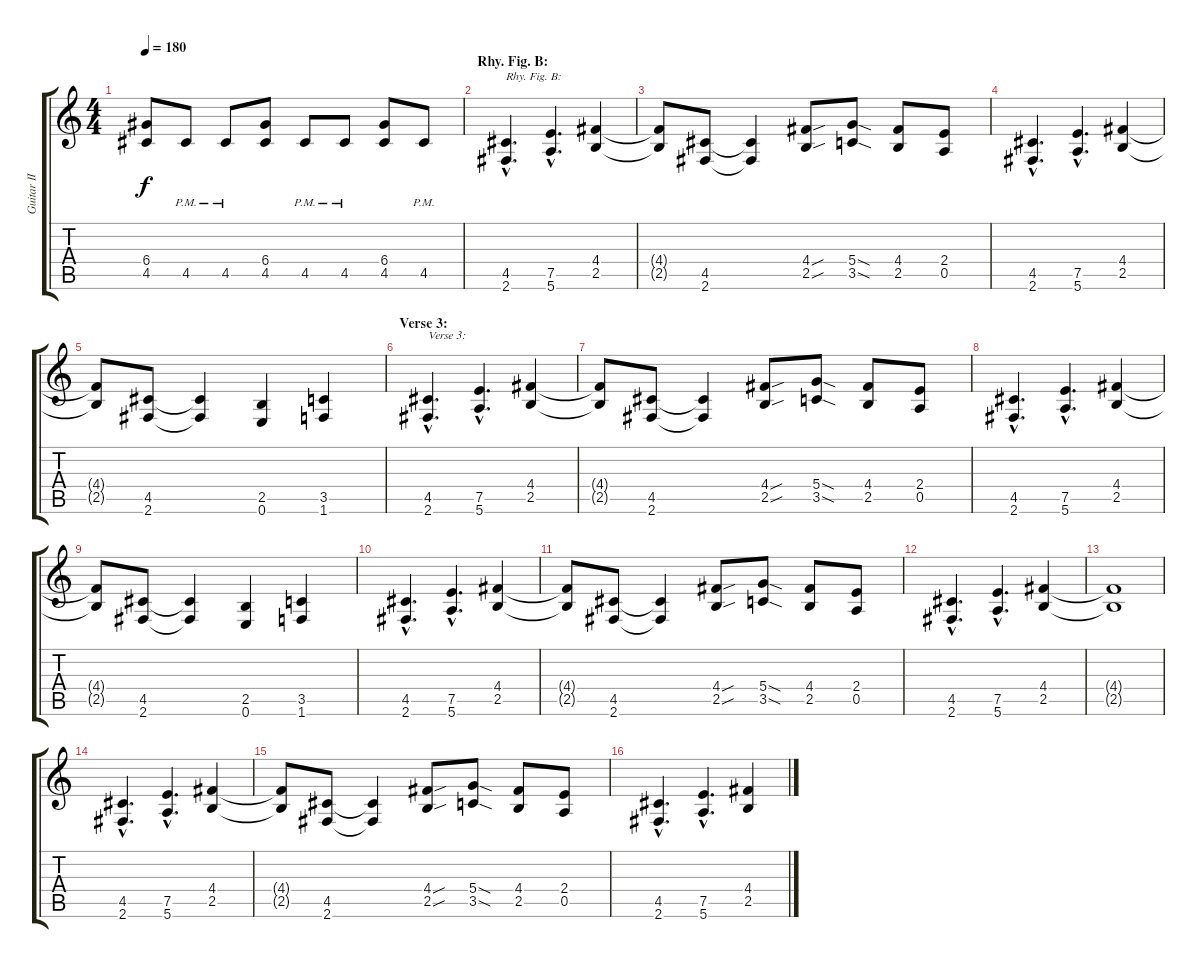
\track ("Guitar II" "Guitar II") {instrument distortionguitar}
\staff {score tabs}
\tuning (E4 B3 G3 D3 A2 E2) {hide}
\ts (4 4)
\tempo 180
\clef g2
\ks c
(6.4 4.5).8{dy f} 4.5{pm}.8 4.5{pm}.8 (6.4 4.5).8 4.5{pm}.8 4.5{pm}.8 (6.4 4.5).8 4.5{pm}.8 |
\section ("" "Rhy. Fig. B:")
(4.5{hac} 2.6{hac}).4{d txt "Rhy. Fig. B:"} (7.5{hac} 5.6{hac}).4{d} (4.4 2.5).4 |
(4.4{t} 2.5{t}).8 (4.5 2.6).8 (4.5{t} 2.6{t}).4 (4.4{sou} 2.5{sou}).8 (5.4{sod} 3.5{sod}).8 (4.4 2.5).8 (2.4 0.5).8 |
(4.5{hac} 2.6{hac}).4{d} (7.5{hac} 5.6{hac}).4{d} (4.4 2.5).4 |
(4.4{t} 2.5{t}).8 (4.5 2.6).8 (4.5{t} 2.6{t}).4 (2.5 0.6).4 (3.5 1.6).4 |
\section ("" "Verse 3:")
(4.5{hac} 2.6{hac}).4{d txt "Verse 3:"} (7.5{hac} 5.6{hac}).4{d} (4.4 2.5).4 |
(4.4{t} 2.5{t}).8 (4.5 2.6).8 (4.5{t} 2.6{t}).4 (4.4{sou} 2.5{sou}).8 (5.4{sod} 3.5{sod}).8 (4.4 2.5).8 (2.4 0.5).8 |
(4.5{hac} 2.6{hac}).4{d} (7.5{hac} 5.6{hac}).4{d} (4.4 2.5).4 |
(4.4{t} 2.5{t}).8 (4.5 2.6).8 (4.5{t} 2.6{t}).4 (2.5 0.6).4 (3.5 1.6).4 |
(4.5{hac} 2.6{hac}).4{d} (7.5{hac} 5.6{hac}).4{d} (4.4 2.5).4 |
(4.4{t} 2.5{t}).8 (4.5 2.6).8 (4.5{t} 2.6{t}).4 (4.4{sou} 2.5{sou}).8 (5.4{sod} 3.5{sod}).8 (4.4 2.5).8 (2.4 0.5).8 |
(4.5{hac} 2.6{hac}).4{d} (7.5{hac} 5.6{hac}).4{d} (4.4 2.5).4 |
(4.4{t} 2.5{t}).1 |
(4.5{hac} 2.6{hac}).4{d} (7.5{hac} 5.6{hac}).4{d} (4.4 2.5).4 |
(4.4{t} 2.5{t}).8 (4.5 2.6).8 (4.5{t} 2.6{t}).4 (4.4{sou} 2.5{sou}).8 (5.4{sod} 3.5{sod}).8 (4.4 2.5).8 (2.4 0.5).8 |
(4.5{hac} 2.6{hac}).4{d} (7.5{hac} 5.6{hac}).4{d} (4.4 2.5).4
